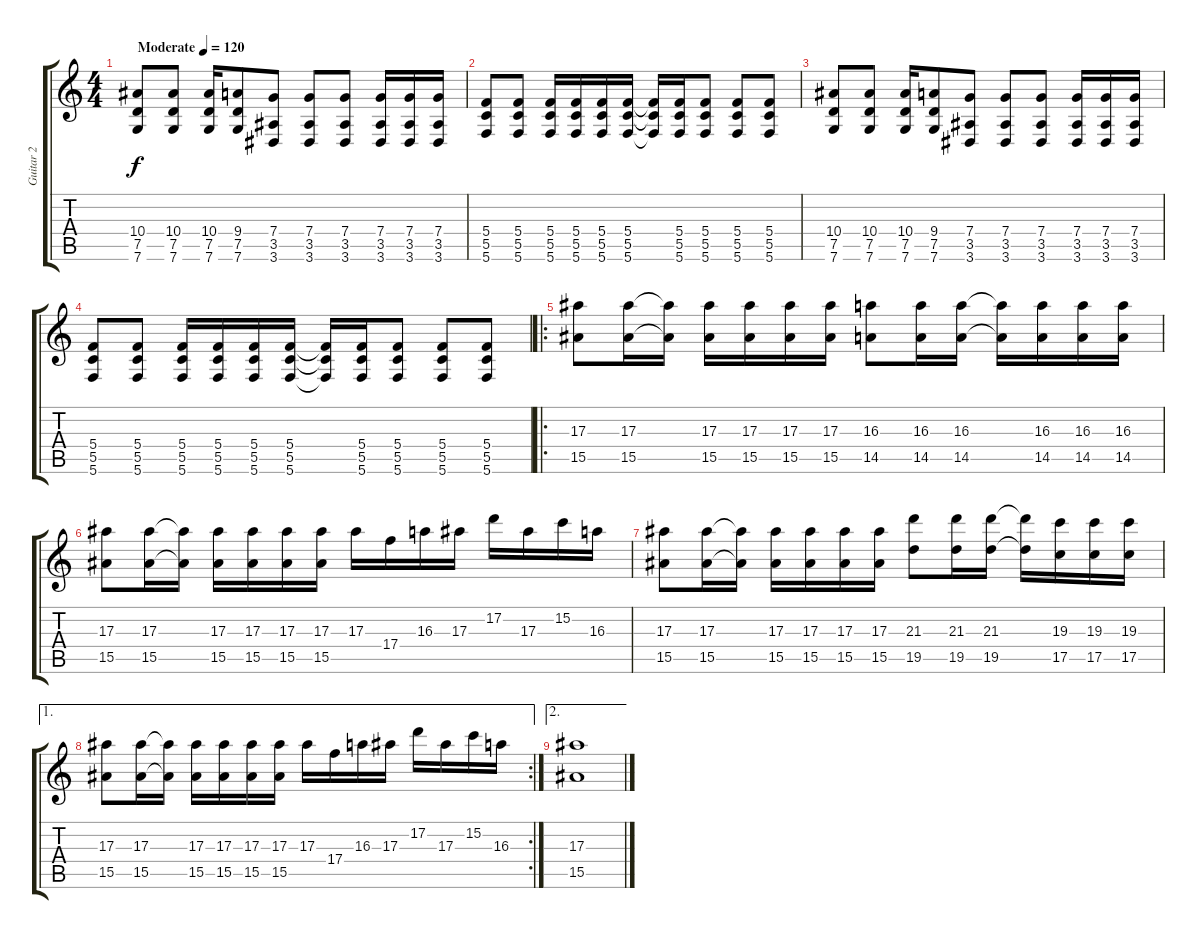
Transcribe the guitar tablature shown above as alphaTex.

\track ("Guitar 2" "Guitar 2") {instrument distortionguitar}
\staff {score tabs}
\tuning (D4 A3 F3 C3 G2 C2) {hide}
\ts (4 4)
\tempo (120 "Moderate")
\clef g2
\ks c
(10.4 7.5 7.6).8{dy f instrument distortionguitar} (10.4 7.5 7.6).8 (10.4 7.5 7.6).16 (9.4 7.5 7.6).8 (7.4 3.5 3.6).8 (7.4 3.5 3.6).8 (7.4 3.5 3.6).8 (7.4 3.5 3.6).16 (7.4 3.5 3.6).16 (7.4 3.5 3.6).16 |
(5.4 5.5 5.6).8 (5.4 5.5 5.6).8 (5.4 5.5 5.6).16 (5.4 5.5 5.6).16 (5.4 5.5 5.6).16 (5.4 5.5 5.6).16 (5.4{t} 5.5{t} 5.6{t}).16 (5.4 5.5 5.6).16 (5.4 5.5 5.6).8 (5.4 5.5 5.6).8 (5.4 5.5 5.6).8 |
(10.4 7.5 7.6).8 (10.4 7.5 7.6).8 (10.4 7.5 7.6).16 (9.4 7.5 7.6).8 (7.4 3.5 3.6).8 (7.4 3.5 3.6).8 (7.4 3.5 3.6).8 (7.4 3.5 3.6).16 (7.4 3.5 3.6).16 (7.4 3.5 3.6).16 |
(5.4 5.5 5.6).8 (5.4 5.5 5.6).8 (5.4 5.5 5.6).16 (5.4 5.5 5.6).16 (5.4 5.5 5.6).16 (5.4 5.5 5.6).16 (5.4{t} 5.5{t} 5.6{t}).16 (5.4 5.5 5.6).16 (5.4 5.5 5.6).8 (5.4 5.5 5.6).8 (5.4 5.5 5.6).8 |
\ro
(17.3 15.5).8 (17.3 15.5).16 (17.3{t} 15.5{t}).16 (17.3 15.5).16 (17.3 15.5).16 (17.3 15.5).16 (17.3 15.5).16 (16.3 14.5).8 (16.3 14.5).16 (16.3 14.5).16 (16.3{t} 14.5{t}).16 (16.3 14.5).16 (16.3 14.5).16 (16.3 14.5).16 |
(17.3 15.5).8 (17.3 15.5).16 (17.3{t} 15.5{t}).16 (17.3 15.5).16 (17.3 15.5).16 (17.3 15.5).16 (17.3 15.5).16 17.3.16 17.4.16 16.3.16 17.3.16 17.2.16 17.3.16 15.2.16 16.3.16 |
(17.3 15.5).8 (17.3 15.5).16 (17.3{t} 15.5{t}).16 (17.3 15.5).16 (17.3 15.5).16 (17.3 15.5).16 (17.3 15.5).16 (21.3 19.5).8 (21.3 19.5).16 (21.3 19.5).16 (21.3{t} 19.5{t}).16 (19.3 17.5).16 (19.3 17.5).16 (19.3 17.5).16 |
\ae 1
\rc 2
(17.3 15.5).8 (17.3 15.5).16 (17.3{t} 15.5{t}).16 (17.3 15.5).16 (17.3 15.5).16 (17.3 15.5).16 (17.3 15.5).16 17.3.16 17.4.16 16.3.16 17.3.16 17.2.16 17.3.16 15.2.16 16.3.16 |
\ae 2
(17.3 15.5).1
